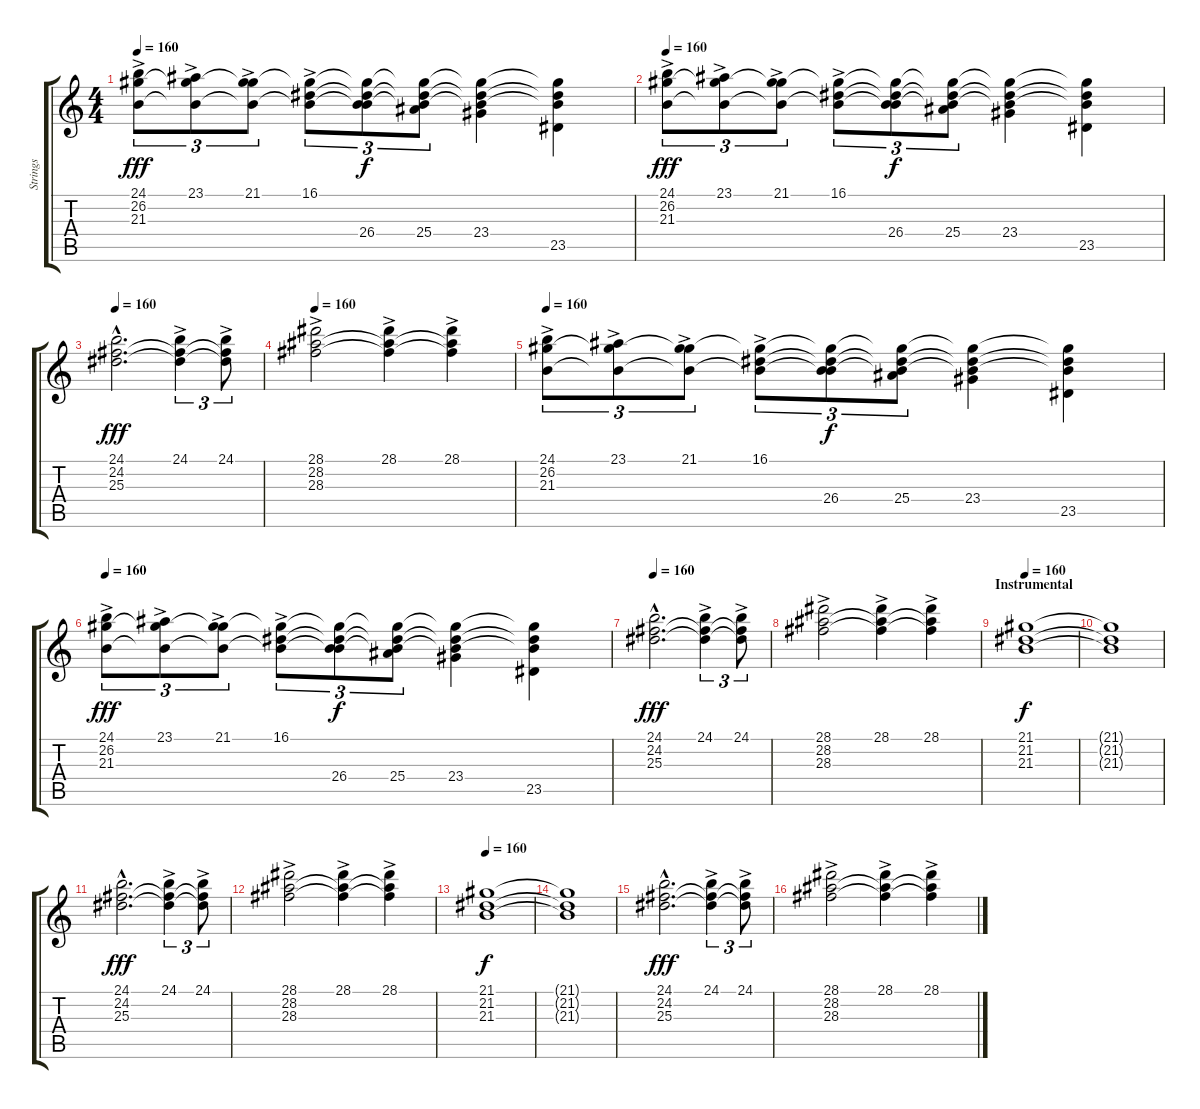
\track ("Strings" "Strings") {instrument stringensemble1}
\staff {score tabs}
\tuning (B3 Gb3 D3 A2 E2 B1) {hide}
\ts (4 4)
\tempo 160
\clef g2
\ks c
(24.1{ac} 26.2 21.3).8{tu (3 2) dy fff} (23.1{ac} 26.2{t} 21.3{t}).8{tu (3 2)} (21.1{ac} 26.2{t} 21.3{t}).8{tu (3 2)} (16.1{ac} 26.2{t} 21.3{t}).8{tu (3 2)} (16.1{t} 26.2{t} 21.3{t} 26.4).8{tu (3 2) dy f} (16.1{t} 26.2{t} 21.3{t} 25.4).8{tu (3 2)} (16.1{t} 26.2{t} 21.3{t} 23.4).4 (16.1{t} 26.2{t} 21.3{t} 23.5).4 |
\tempo 160
(24.1{ac} 26.2 21.3).8{tu (3 2) dy fff} (23.1{ac} 26.2{t} 21.3{t}).8{tu (3 2)} (21.1{ac} 26.2{t} 21.3{t}).8{tu (3 2)} (16.1{ac} 26.2{t} 21.3{t}).8{tu (3 2)} (16.1{t} 26.2{t} 21.3{t} 26.4).8{tu (3 2) dy f} (16.1{t} 26.2{t} 21.3{t} 25.4).8{tu (3 2)} (16.1{t} 26.2{t} 21.3{t} 23.4).4 (16.1{t} 26.2{t} 21.3{t} 23.5).4 |
\tempo 160
(24.1{hac} 24.2{hac} 25.3{hac}).2{d dy fff} (24.1{ac} 24.2{t} 25.3{t}).4{tu (3 2)} (24.1{ac} 24.2{t} 25.3{t}).8{tu (3 2)} |
\tempo 160
(28.1{ac} 28.2 28.3).2 (28.1{ac} 28.2{t} 28.3{t}).4 (28.1{ac} 28.2{t} 28.3{t}).4 |
\tempo 160
(24.1{ac} 26.2 21.3).8{tu (3 2)} (23.1{ac} 26.2{t} 21.3{t}).8{tu (3 2)} (21.1{ac} 26.2{t} 21.3{t}).8{tu (3 2)} (16.1{ac} 26.2{t} 21.3{t}).8{tu (3 2)} (16.1{t} 26.2{t} 21.3{t} 26.4).8{tu (3 2) dy f} (16.1{t} 26.2{t} 21.3{t} 25.4).8{tu (3 2)} (16.1{t} 26.2{t} 21.3{t} 23.4).4 (16.1{t} 26.2{t} 21.3{t} 23.5).4 |
\tempo 160
(24.1{ac} 26.2 21.3).8{tu (3 2) dy fff} (23.1{ac} 26.2{t} 21.3{t}).8{tu (3 2)} (21.1{ac} 26.2{t} 21.3{t}).8{tu (3 2)} (16.1{ac} 26.2{t} 21.3{t}).8{tu (3 2)} (16.1{t} 26.2{t} 21.3{t} 26.4).8{tu (3 2) dy f} (16.1{t} 26.2{t} 21.3{t} 25.4).8{tu (3 2)} (16.1{t} 26.2{t} 21.3{t} 23.4).4 (16.1{t} 26.2{t} 21.3{t} 23.5).4 |
\tempo 160
(24.1{hac} 24.2{hac} 25.3{hac}).2{d dy fff} (24.1{ac} 24.2{t} 25.3{t}).4{tu (3 2)} (24.1{ac} 24.2{t} 25.3{t}).8{tu (3 2)} |
(28.1{ac} 28.2 28.3).2 (28.1{ac} 28.2{t} 28.3{t}).4 (28.1{ac} 28.2{t} 28.3{t}).4 |
\section ("" "Instrumental")
\tempo 160
(21.1 21.2 21.3).1{dy f} |
(21.1{t} 21.2{t} 21.3{t}).1 |
(24.1{hac} 24.2{hac} 25.3{hac}).2{d dy fff} (24.1{ac} 24.2{t} 25.3{t}).4{tu (3 2)} (24.1{ac} 24.2{t} 25.3{t}).8{tu (3 2)} |
(28.1{ac} 28.2 28.3).2 (28.1{ac} 28.2{t} 28.3{t}).4 (28.1{ac} 28.2{t} 28.3{t}).4 |
\tempo 160
(21.1 21.2 21.3).1{dy f} |
(21.1{t} 21.2{t} 21.3{t}).1 |
(24.1{hac} 24.2{hac} 25.3{hac}).2{d dy fff} (24.1{ac} 24.2{t} 25.3{t}).4{tu (3 2)} (24.1{ac} 24.2{t} 25.3{t}).8{tu (3 2)} |
(28.1{ac} 28.2 28.3).2 (28.1{ac} 28.2{t} 28.3{t}).4 (28.1{ac} 28.2{t} 28.3{t}).4
